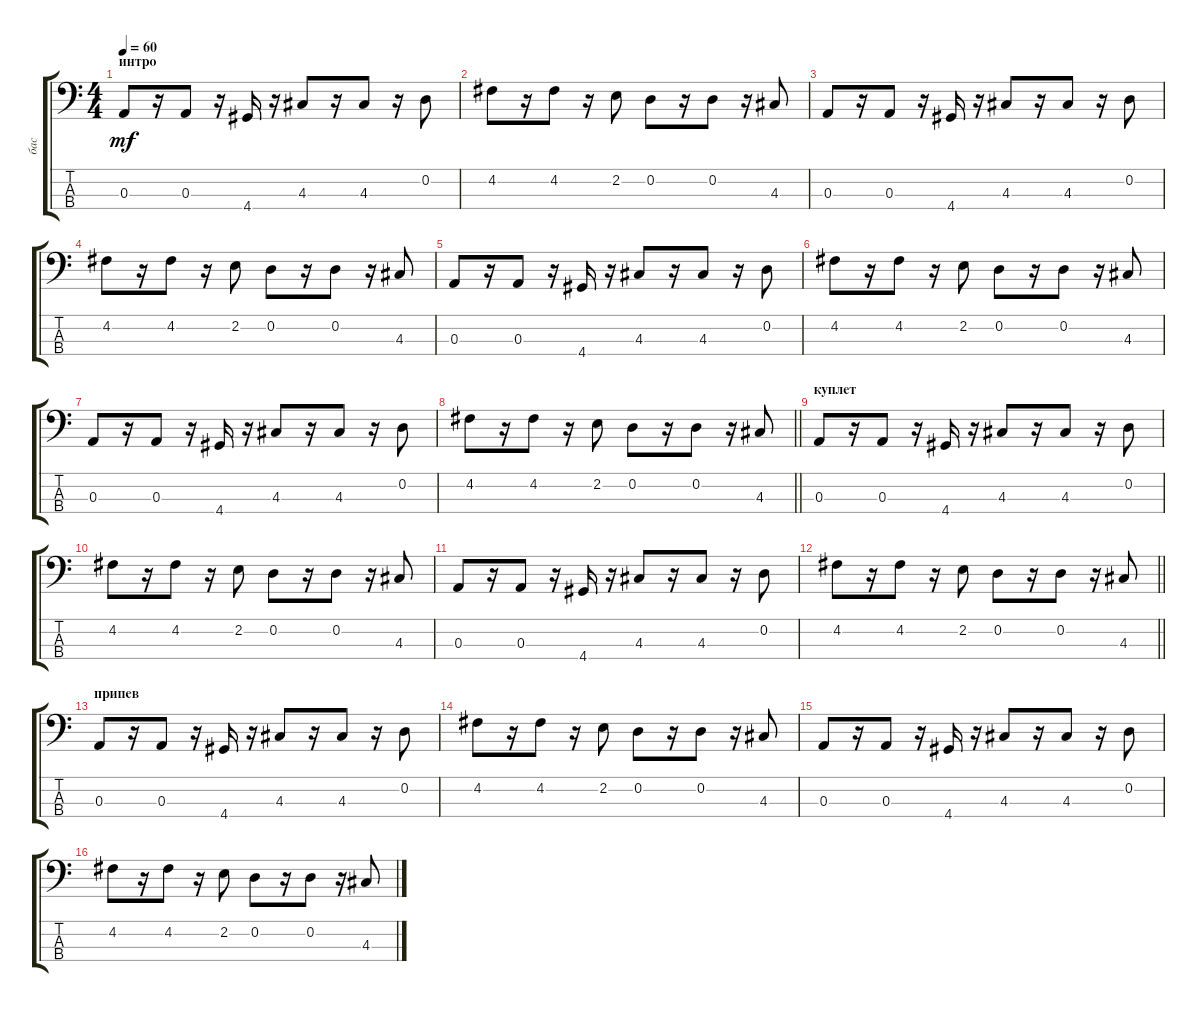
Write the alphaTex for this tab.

\track ("бас" "бас") {instrument electricbassfinger}
\staff {score tabs}
\tuning (G2 D2 A1 E1) {hide}
\ts (4 4)
\section ("" "интро")
\tempo 60
\clef f4
\ks c
0.3.8{dy mf instrument electricbassfinger} r.16 0.3.8 r.16 4.4.16 r.16 4.3.8 r.16 4.3.8 r.16 0.2.8 |
4.2.8 r.16 4.2.8 r.16 2.2.8 0.2.8 r.16 0.2.8 r.16 4.3.8 |
0.3.8 r.16 0.3.8 r.16 4.4.16 r.16 4.3.8 r.16 4.3.8 r.16 0.2.8 |
4.2.8 r.16 4.2.8 r.16 2.2.8 0.2.8 r.16 0.2.8 r.16 4.3.8 |
0.3.8 r.16 0.3.8 r.16 4.4.16 r.16 4.3.8 r.16 4.3.8 r.16 0.2.8 |
4.2.8 r.16 4.2.8 r.16 2.2.8 0.2.8 r.16 0.2.8 r.16 4.3.8 |
0.3.8 r.16 0.3.8 r.16 4.4.16 r.16 4.3.8 r.16 4.3.8 r.16 0.2.8 |
\barLineRight lightlight
4.2.8 r.16 4.2.8 r.16 2.2.8 0.2.8 r.16 0.2.8 r.16 4.3.8 |
\section ("" "куплет")
0.3.8 r.16 0.3.8 r.16 4.4.16 r.16 4.3.8 r.16 4.3.8 r.16 0.2.8 |
4.2.8 r.16 4.2.8 r.16 2.2.8 0.2.8 r.16 0.2.8 r.16 4.3.8 |
0.3.8 r.16 0.3.8 r.16 4.4.16 r.16 4.3.8 r.16 4.3.8 r.16 0.2.8 |
\barLineRight lightlight
4.2.8 r.16 4.2.8 r.16 2.2.8 0.2.8 r.16 0.2.8 r.16 4.3.8 |
\section ("" "припев")
0.3.8 r.16 0.3.8 r.16 4.4.16 r.16 4.3.8 r.16 4.3.8 r.16 0.2.8 |
4.2.8 r.16 4.2.8 r.16 2.2.8 0.2.8 r.16 0.2.8 r.16 4.3.8 |
0.3.8 r.16 0.3.8 r.16 4.4.16 r.16 4.3.8 r.16 4.3.8 r.16 0.2.8 |
4.2.8 r.16 4.2.8 r.16 2.2.8 0.2.8 r.16 0.2.8 r.16 4.3.8
